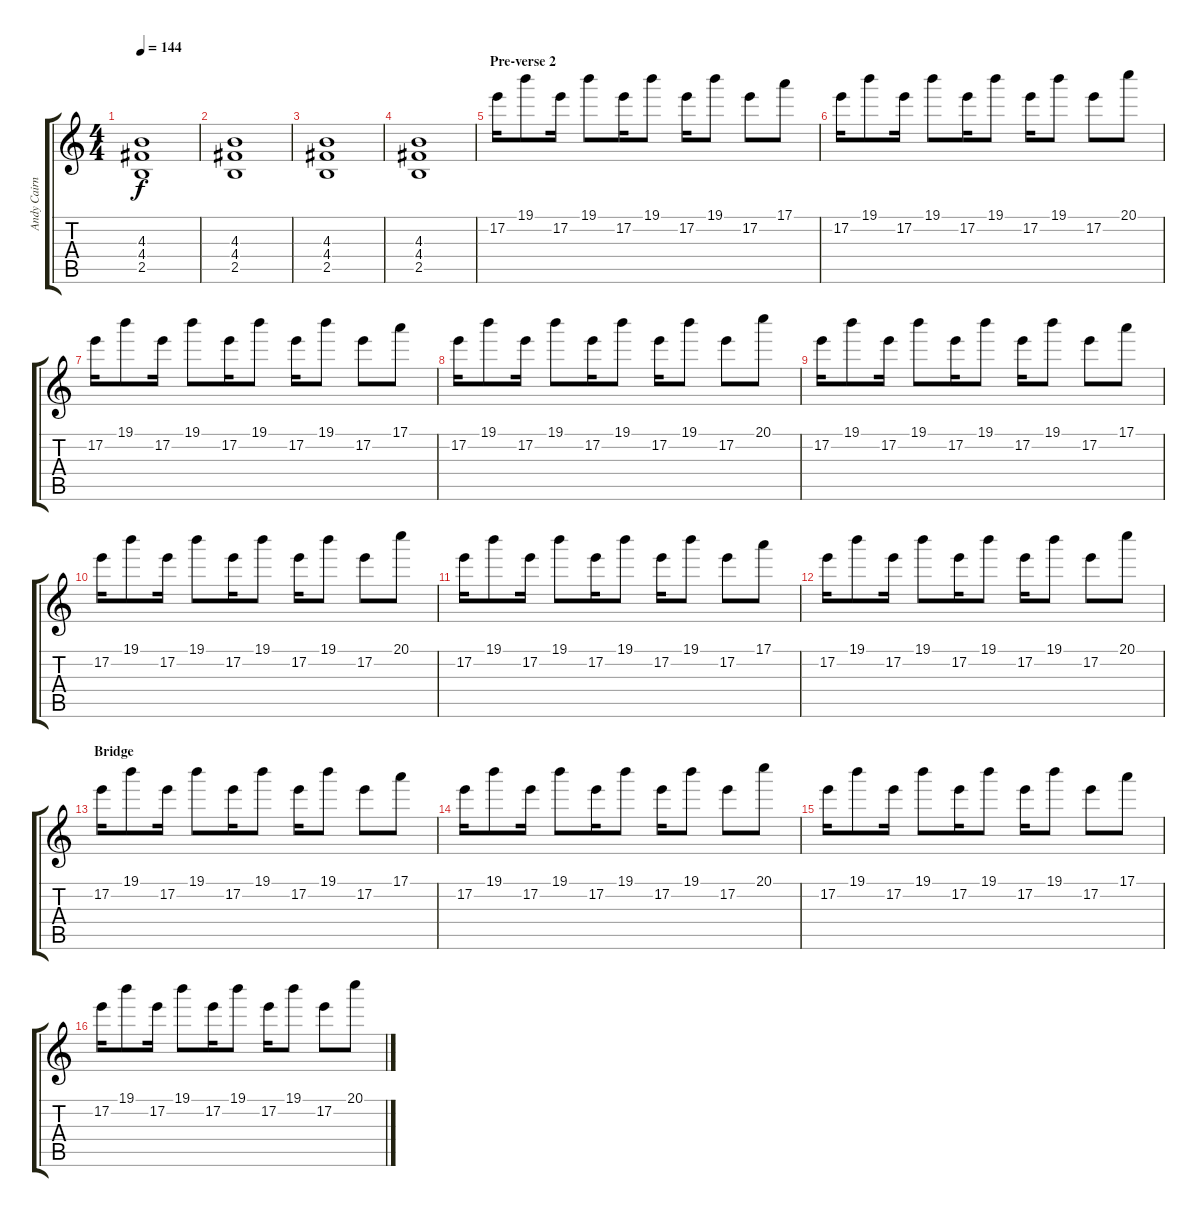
\track ("Andy Cairns" "Andy Cairn") {instrument distortionguitar}
\staff {score tabs}
\tuning (E4 B3 G3 D3 A2 E2) {hide}
\ts (4 4)
\tempo 144
\clef g2
\ks c
(4.3 4.4 2.5).1{dy f} |
(4.3 4.4 2.5).1 |
(4.3 4.4 2.5).1 |
(4.3 4.4 2.5).1 |
\section ("" "Pre-verse 2")
17.2.16 19.1.8 17.2.16 19.1.8 17.2.16 19.1.8 17.2.16 19.1.8 17.2.8 17.1.8 |
17.2.16 19.1.8 17.2.16 19.1.8 17.2.16 19.1.8 17.2.16 19.1.8 17.2.8 20.1.8 |
17.2.16 19.1.8 17.2.16 19.1.8 17.2.16 19.1.8 17.2.16 19.1.8 17.2.8 17.1.8 |
17.2.16 19.1.8 17.2.16 19.1.8 17.2.16 19.1.8 17.2.16 19.1.8 17.2.8 20.1.8 |
17.2.16 19.1.8 17.2.16 19.1.8 17.2.16 19.1.8 17.2.16 19.1.8 17.2.8 17.1.8 |
17.2.16 19.1.8 17.2.16 19.1.8 17.2.16 19.1.8 17.2.16 19.1.8 17.2.8 20.1.8 |
17.2.16 19.1.8 17.2.16 19.1.8 17.2.16 19.1.8 17.2.16 19.1.8 17.2.8 17.1.8 |
17.2.16 19.1.8 17.2.16 19.1.8 17.2.16 19.1.8 17.2.16 19.1.8 17.2.8 20.1.8 |
\section ("" "Bridge")
17.2.16 19.1.8 17.2.16 19.1.8 17.2.16 19.1.8 17.2.16 19.1.8 17.2.8 17.1.8 |
17.2.16 19.1.8 17.2.16 19.1.8 17.2.16 19.1.8 17.2.16 19.1.8 17.2.8 20.1.8 |
17.2.16 19.1.8 17.2.16 19.1.8 17.2.16 19.1.8 17.2.16 19.1.8 17.2.8 17.1.8 |
17.2.16 19.1.8 17.2.16 19.1.8 17.2.16 19.1.8 17.2.16 19.1.8 17.2.8 20.1.8
